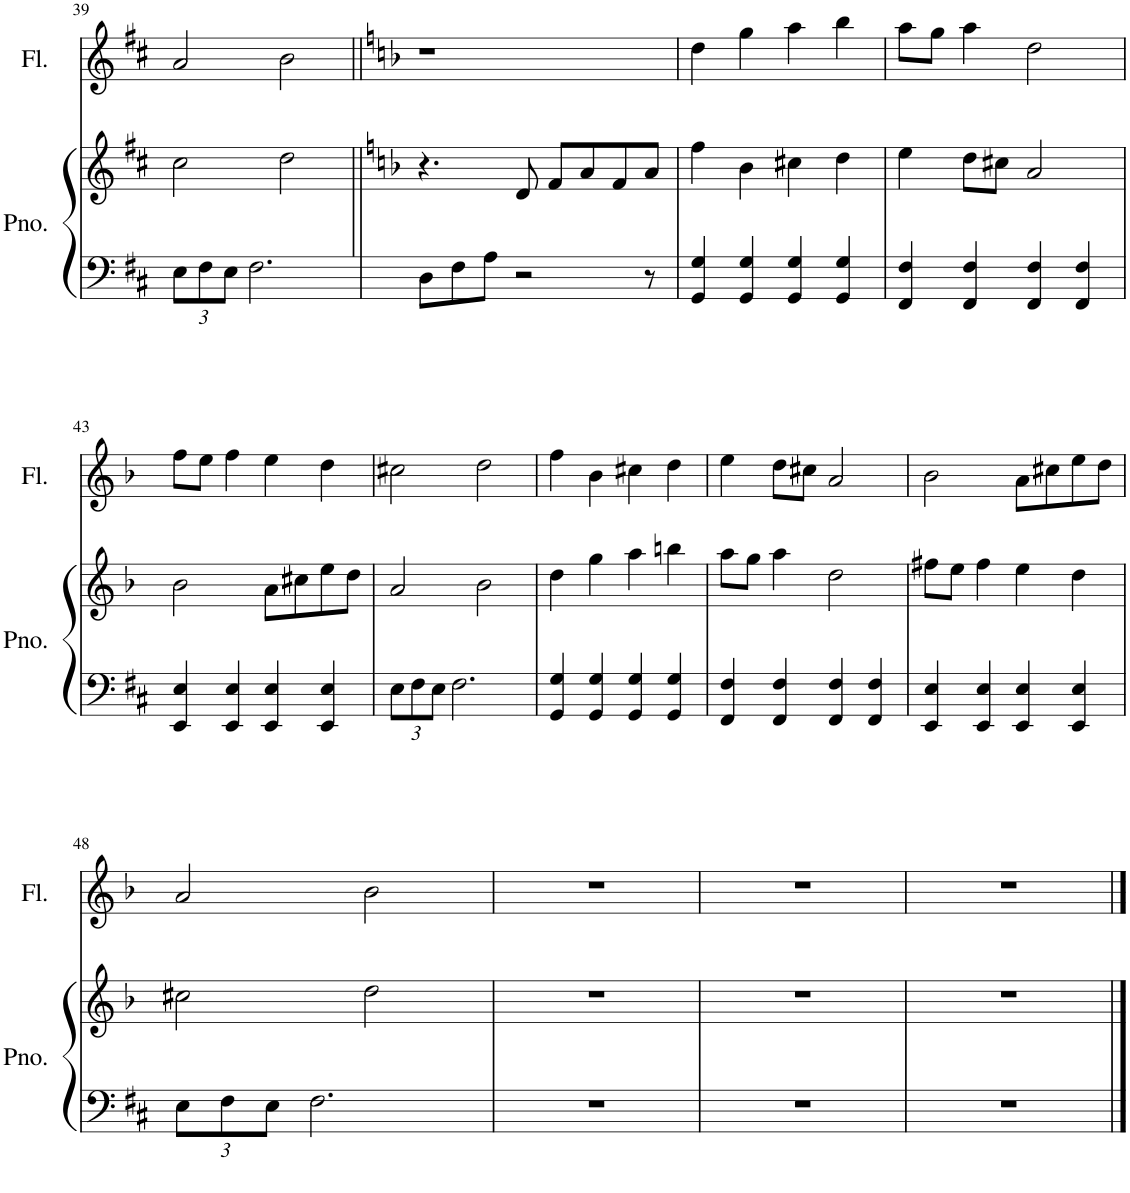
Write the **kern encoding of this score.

**kern	**kern	**kern
*part2	*part2	*part1
*staff3	*staff2	*staff1
*I"Piano	*	*I"Flute
*I'Pno.	*	*I'Fl.
!!LO:PB:g=z
*clefF4	*clefG2	*clefG2
*k[f#c#]	*k[f#c#]	*k[f#c#]
*M4/4	*M4/4	*M4/4
*Xbrackettup	*	*
=39	=39	=39
12E\L	2cc#\	2a/
12F#\	.	.
12E\J	.	.
2.F#\	.	.
.	2dd\	2b\
=40||	=40||	=40||
*	*k[b-]	*k[b-]
8D\L	4.r	1r
8F#\	.	.
8A\J	.	.
2r	8d/	.
.	8f/L	.
.	8a/	.
.	8f/	.
8r	8a/J	.
=41	=41	=41
4GG/ 4G/	4ff\	4dd\
4GG/ 4G/	4b-\	4gg\
4GG/ 4G/	4cc#X\	4aa\
4GG/ 4G/	4dd\	4bb-\
=42	=42	=42
4FF#/ 4F#/	4ee\	8aa\L
.	.	8gg\J
4FF#/ 4F#/	8dd\L	4aa\
.	8cc#X\J	.
4FF#/ 4F#/	2a/	2dd\
4FF#/ 4F#/	.	.
!!LO:LB:g=z
=43	=43	=43
4EE/ 4E/	2b-\	8ff\L
.	.	8ee\J
4EE/ 4E/	.	4ff\
4EE/ 4E/	8a\L	4ee\
.	8cc#X\	.
4EE/ 4E/	8ee\	4dd\
.	8dd\J	.
=44	=44	=44
12E\L	2a/	2cc#X\
12F#\	.	.
12E\J	.	.
2.F#\	.	.
.	2b-\	2dd\
=45	=45	=45
4GG/ 4G/	4dd\	4ff\
4GG/ 4G/	4gg\	4b-\
4GG/ 4G/	4aa\	4cc#X\
4GG/ 4G/	4bbn\	4dd\
=46	=46	=46
4FF#/ 4F#/	8aa\L	4ee\
.	8gg\J	.
4FF#/ 4F#/	4aa\	8dd\L
.	.	8cc#X\J
4FF#/ 4F#/	2dd\	2a/
4FF#/ 4F#/	.	.
=47	=47	=47
4EE/ 4E/	8ff#X\L	2b-\
.	8ee\J	.
4EE/ 4E/	4ff#\	.
4EE/ 4E/	4ee\	8a\L
.	.	8cc#X\
4EE/ 4E/	4dd\	8ee\
.	.	8dd\J
!!LO:LB:g=z
=48	=48	=48
12E\L	2cc#X\	2a/
12F#\	.	.
12E\J	.	.
2.F#\	.	.
.	2dd\	2b-\
=49	=49	=49
1r	1r	1r
=50	=50	=50
1r	1r	1r
=51	=51	=51
1r	1r	1r
==	==	==
*-	*-	*-
